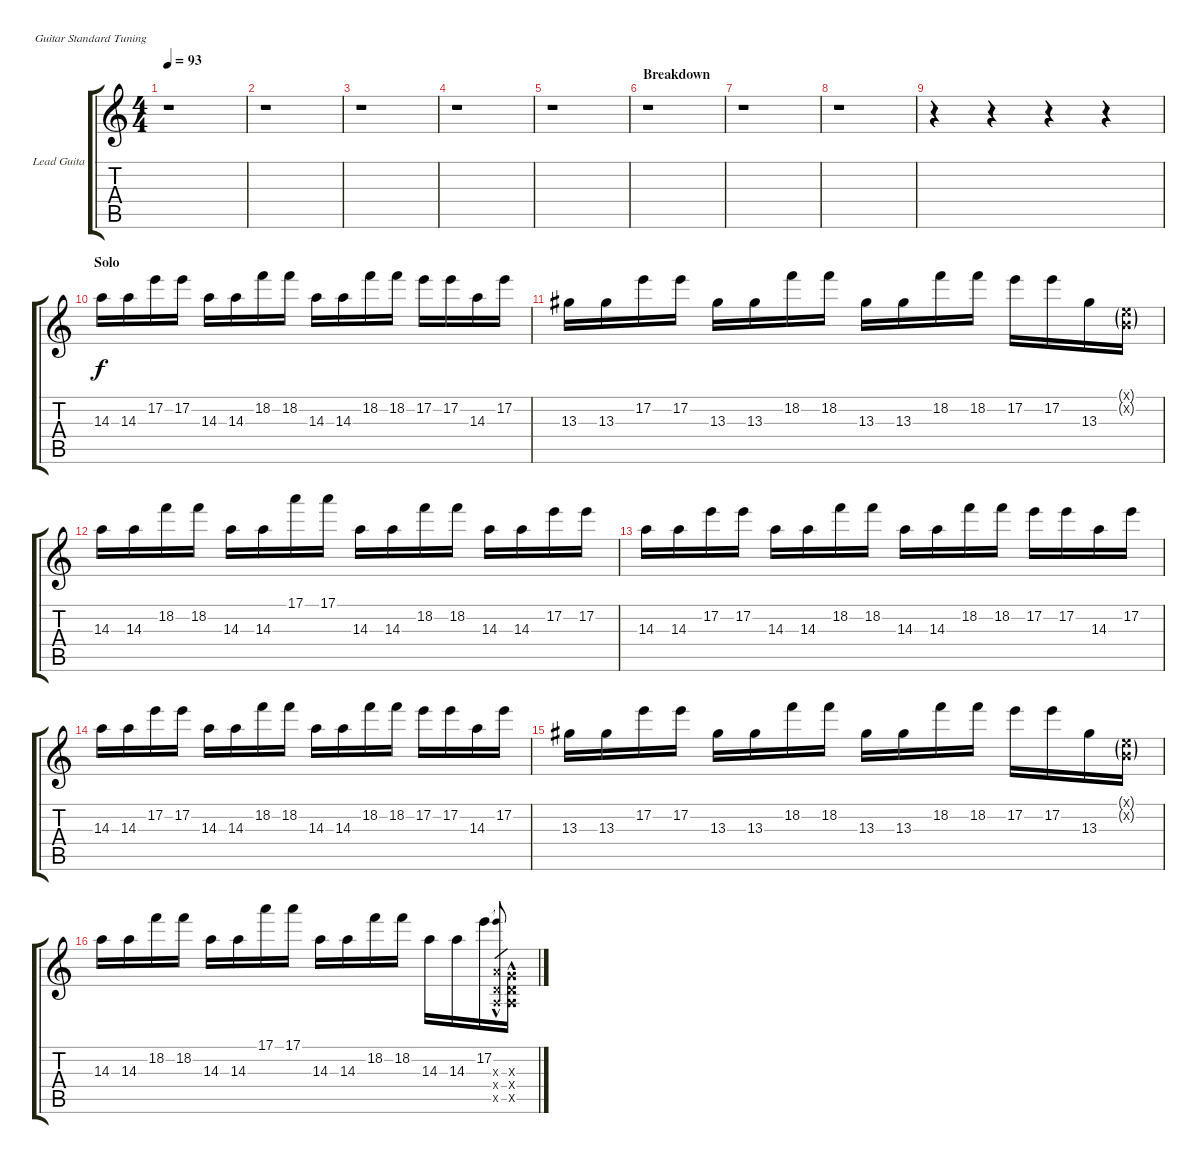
\defaultSystemsLayout 4
\bracketExtendMode groupsimilarinstruments
\firstSystemTrackNameOrientation horizontal
\otherSystemsTrackNameOrientation horizontal
\track ("Lead Guitar" "Lead Guita") {instrument overdrivenguitar}
\staff {score tabs}
\tuning (E4 B3 G3 D3 A2 E2)
\ts (4 4)
\tempo 93
\clef g2
\scale
0.333333
\ks c
r.1{dy f} |
\scale
0.333333 r.1 |
\scale
0.333333 r.1 |
\scale
0.333333 r.1 |
\scale
0.333333 r.1 |
\section ("" "Breakdown")
\scale
0.333333 r.1 |
\scale
0.333333 r.1 |
\scale
0.333333 r.1 |
\scale
0.333333 r.4 r.4 r.4 r.4 |
\section ("" "Solo")
\scale
0.333333 14.3.16 14.3.16 17.2.16 17.2.16 14.3.16 14.3.16 18.2.16 18.2.16 14.3.16 14.3.16 18.2.16 18.2.16 17.2.16 17.2.16 14.3.16 17.2.16 |
\scale
0.333333 13.3.16 13.3.16 17.2.16 17.2.16 13.3.16 13.3.16 18.2.16 18.2.16 13.3.16 13.3.16 18.2.16 18.2.16 17.2.16 17.2.16 13.3.16 (0.1{g x} 0.2{g x}).16 |
\scale
0.333333 14.3.16 14.3.16 18.2.16 18.2.16 14.3.16 14.3.16 17.1.16 17.1.16 14.3.16 14.3.16 18.2.16 18.2.16 14.3.16 14.3.16 17.2.16 17.2.16 |
\scale
0.333333 14.3.16 14.3.16 17.2.16 17.2.16 14.3.16 14.3.16 18.2.16 18.2.16 14.3.16 14.3.16 18.2.16 18.2.16 17.2.16 17.2.16 14.3.16 17.2.16 |
\scale
0.333333 14.3.16 14.3.16 17.2.16 17.2.16 14.3.16 14.3.16 18.2.16 18.2.16 14.3.16 14.3.16 18.2.16 18.2.16 17.2.16 17.2.16 14.3.16 17.2.16 |
\scale
0.333333 13.3.16 13.3.16 17.2.16 17.2.16 13.3.16 13.3.16 18.2.16 18.2.16 13.3.16 13.3.16 18.2.16 18.2.16 17.2.16 17.2.16 13.3.16 (0.1{g x} 0.2{g x}).16 |
\scale
0.333333 14.3.16 14.3.16 18.2.16 18.2.16 14.3.16 14.3.16 17.1.16 17.1.16 14.3.16 14.3.16 18.2.16 18.2.16 14.3.16 14.3.16 17.2.16 (2.3{hac x} 17.2{t} 0.4{x} 0.5{x}).8{gr} (0.3{hac x} 0.4{x} 0.5{x}).16
